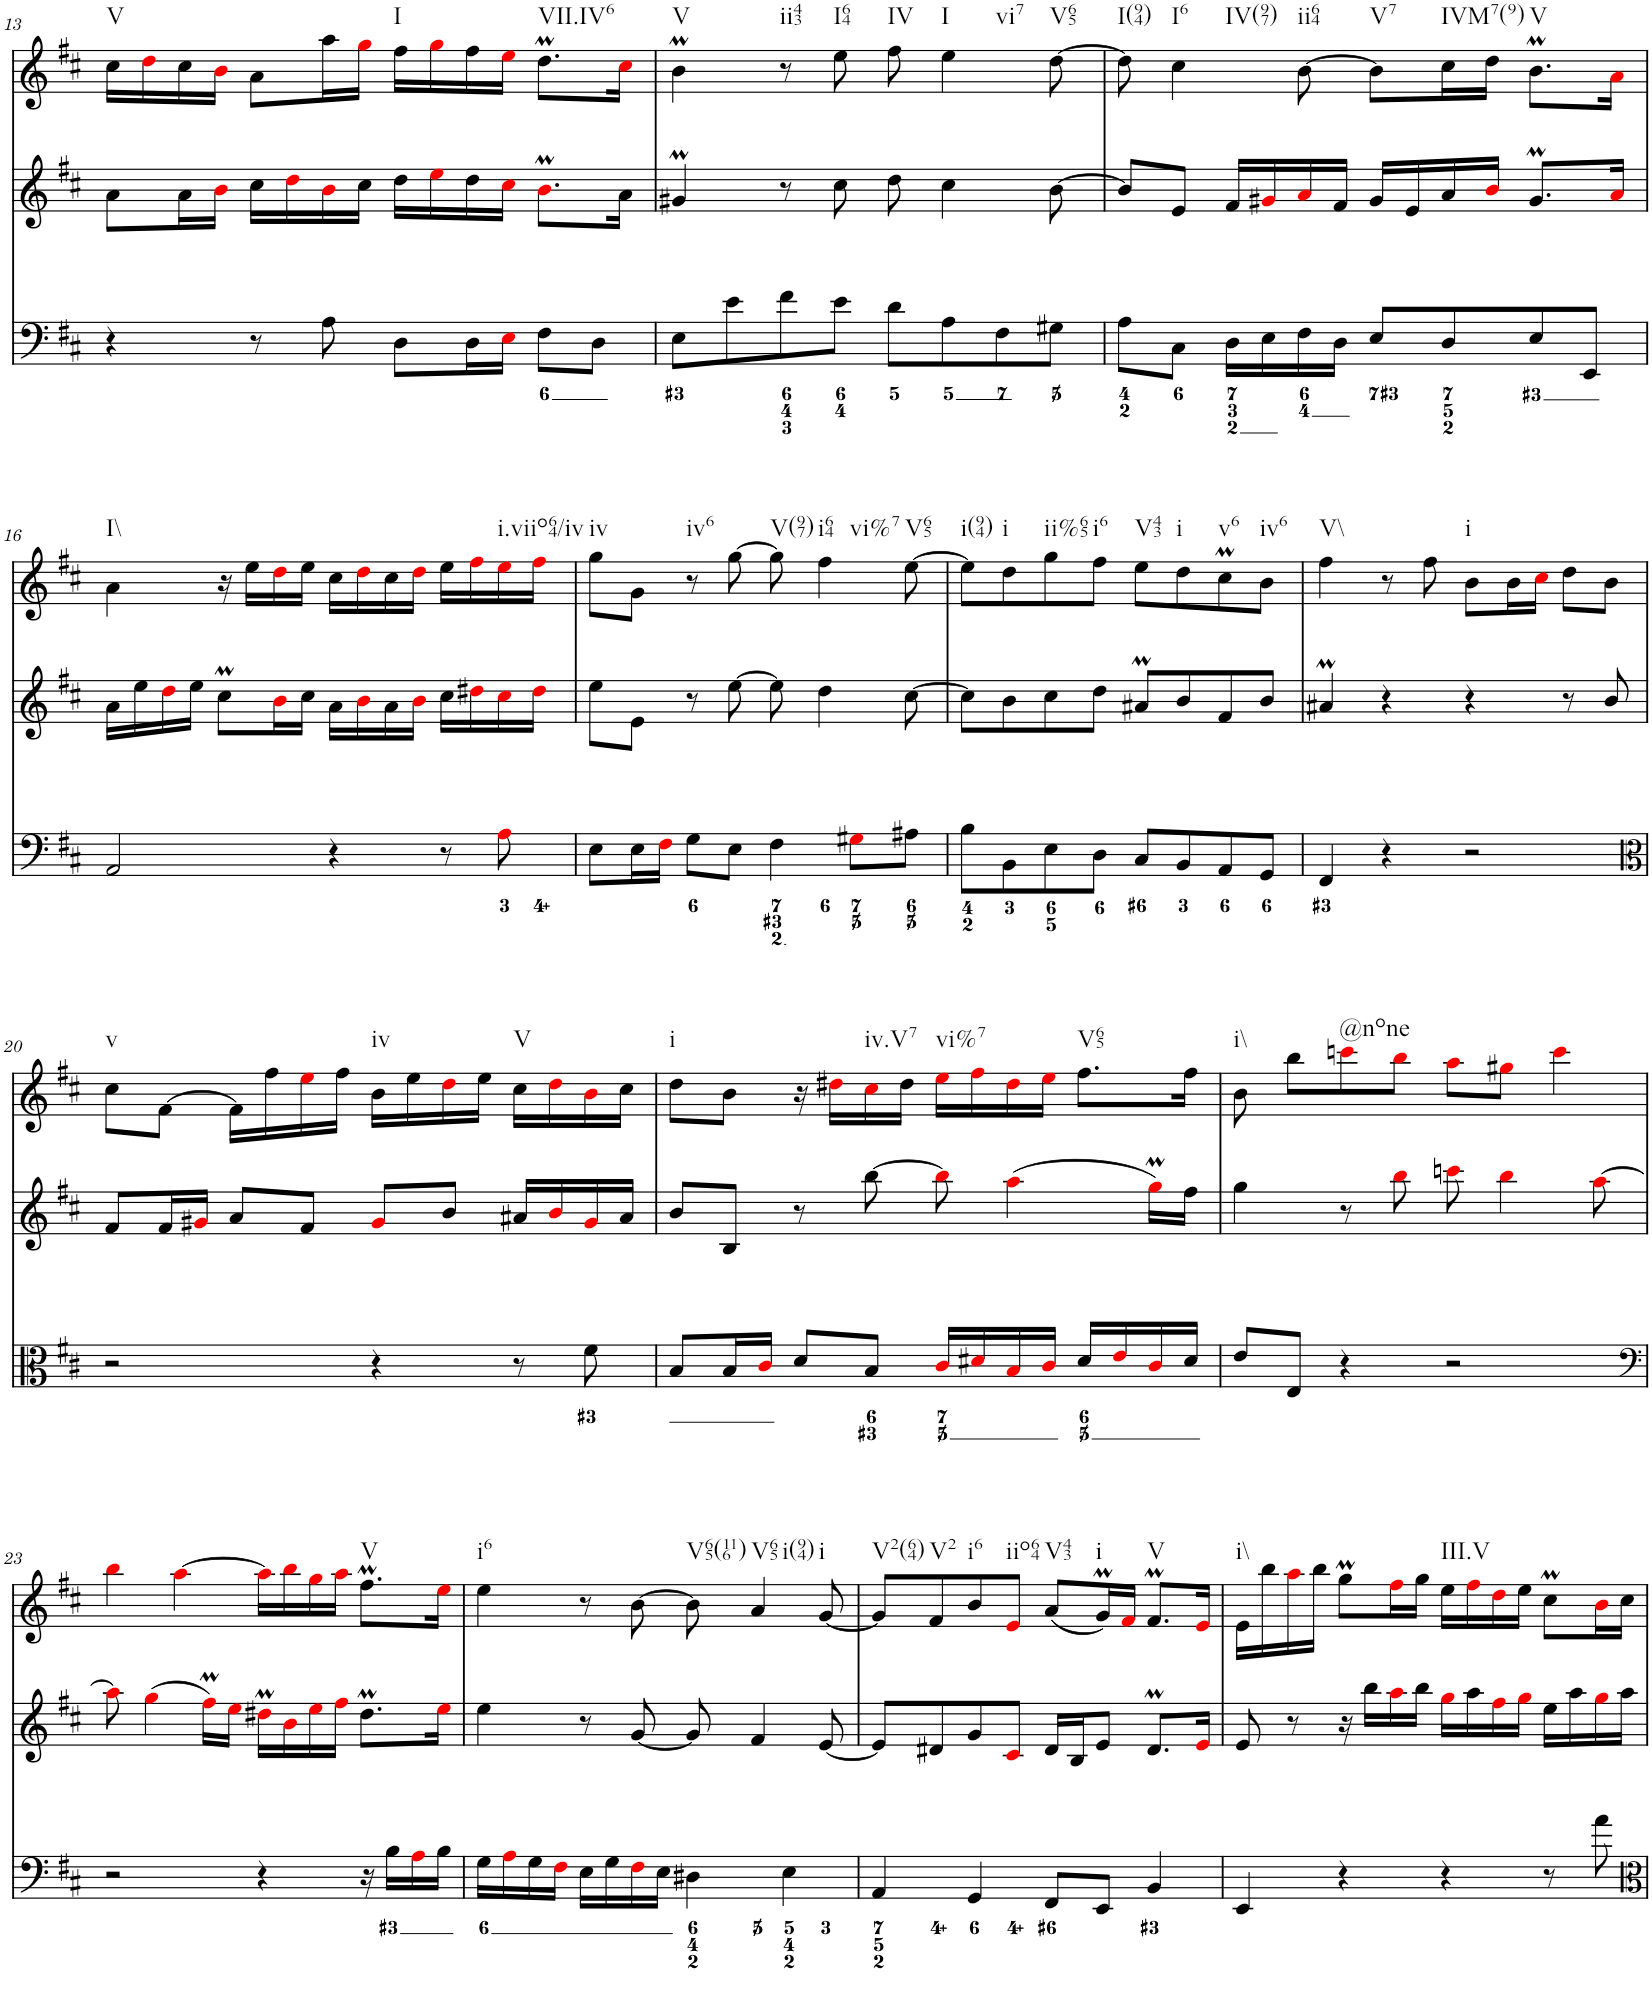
**kern	**kern	**kern
*part1	*part1	*part1
*staff3	*staff2	*staff1
*I"Piano	*	*
*I'Pno.	*	*
!!LO:PB:g=z
*clefF4	*clefG2	*clefG2
*k[f#c#]	*k[f#c#]	*k[f#c#]
*M4/4	*M4/4	*M4/4
*met(c)	*met(c)	*met(c)
=13	=13	=13
!	!	!LO:TX:b:t=V
4r	8a\L	16cc#\LL
.	.	16ddi\
.	16a\L	16cc#\
.	16bi\JJ	16bi\JJ
8r	16cc#\LL	8a\L
.	16ddi\	.
8A\	16bi\	16aa\L
.	16cc#\JJ	16ggi\JJ
!	!	!LO:TX:b:t=I
8D\L	16dd\LL	16ff#\LL
.	16eei\	16ggi\
16D\L	16dd\	16ff#\
16Ei\JJ	16cc#i\JJ	16eei\JJ
!	!	!LO:TX:b:t=VII.IV6
8F#\L	8.bMi\L	8.ddM\L
8D\J	.	.
.	16a\Jk	16cc#i\Jk
=14	=14	=14
!	!	!LO:TX:b:t=V
8E\L	4g#Xm/	4bM\
8e\	.	.
!	!	!LO:TX:b:t=ii43
8f#\	8r	8r
!	!	!LO:TX:b:t=I64
8e\J	8cc#\	8ee\
!	!	!LO:TX:b:t=IV
8d\L	8dd\	8ff#\
!	!	!LO:TX:b:t=I
!	!	!LO:TX:b:t=vi7
8A\	4cc#\	4ee\
8F#\	.	.
!	!	!LO:TX:b:t=V65
8G#X\J	[8b\	[8dd\
=15	=15	=15
!	!	!LO:TX:b:t=I(94)
8A\L	8b/L]	8dd\]
!	!	!LO:TX:b:t=I6
!	!	!LO:TX:b:t=IV(97)
8C#\J	8e/J	4cc#\
16D\LL	16f#/LL	.
16E\	16g#Xi/	.
!	!	!LO:TX:b:t=ii64
16F#\	16ai/	[8b\
16D\JJ	16f#/JJ	.
!	!	!LO:TX:b:t=V7
8E/L	16g#/LL	8b\L]
.	16e/	.
!	!	!LO:TX:b:t=IVM7(9)
8D/	16a/	16cc#\L
.	16bi/JJ	16dd\JJ
!	!	!LO:TX:b:t=V
8E/	8.g#m/L	8.bM\L
8EE/J	.	.
.	16ai/Jk	16ai\Jk
!!LO:LB:g=z
=16	=16	=16
!	!	!LO:TX:b:t=I\\
2AA/	16a\LL	4a\
.	16ee\	.
.	16ddi\	.
.	16ee\JJ	.
.	8cc#m\L	16r
.	.	16ee\LL
.	16bi\L	16ddi\
.	16cc#\JJ	16ee\JJ
4r	16a\LL	16cc#\LL
.	16bi\	16ddi\
.	16a\	16cc#\
.	16bi\JJ	16ddi\JJ
8r	16cc#\LL	16ee\LL
.	16dd#Xi\	16ff#i\
!	!	!LO:TX:b:t=i.viio64/iv
8Ai\	16cc#i\	16eei\
.	16dd#i\JJ	16ff#i\JJ
=17	=17	=17
!	!	!LO:TX:b:t=iv
8E\L	8ee\L	8gg\L
16E\L	8e\J	8g\J
16F#i\JJ	.	.
!	!	!LO:TX:b:t=iv6
8G\L	8r	8r
8E\J	[8ee\	[8gg\
!	!	!LO:TX:b:t=V(97)
4F#\	8ee\]	8gg\]
!	!	!LO:TX:b:t=i64
!	!	!LO:TX:b:t=vi%7
.	4dd\	4ff#\
8G#Xi\L	.	.
!	!	!LO:TX:b:t=V65
8A#X\J	[8cc#\	[8ee\
=18	=18	=18
!	!	!LO:TX:b:t=i(94)
8B\L	8cc#\L]	8ee\L]
!	!	!LO:TX:b:t=i
8BB\	8b\	8dd\
!	!	!LO:TX:b:t=ii%65
8E\	8cc#\	8gg\
!	!	!LO:TX:b:t=i6
8D\J	8dd\J	8ff#\J
!	!	!LO:TX:b:t=V43
8C#/L	8a#Xm/L	8ee\L
!	!	!LO:TX:b:t=i
8BB/	8b/	8dd\
!	!	!LO:TX:b:t=v6
8AA/	8f#/	8cc#m\
!	!	!LO:TX:b:t=iv6
8GG/J	8b/J	8b\J
=19	=19	=19
!	!	!LO:TX:b:t=V\\
4FF#/	4a#Xm/	4ff#\
4r	4r	8r
.	.	8ff#\
!	!	!LO:TX:b:t=i
2r	4r	8b\L
.	.	16b\L
.	.	16cc#i\JJ
.	8r	8dd\L
.	8b/	8b\J
!!LO:LB:g=z
=20	=20	=20
*clefC3	*	*
!	!	!LO:TX:b:t=v
2r	8f#/L	8cc#\L
.	16f#/L	[8f#\J
.	16g#Xi/JJ	.
.	8a/L	16f#\LL]
.	.	16ff#\
.	8f#/J	16eei\
.	.	16ff#\JJ
!	!	!LO:TX:b:t=iv
4r	8g#i/L	16b\LL
.	.	16ee\
.	8b/J	16ddi\
.	.	16ee\JJ
!	!	!LO:TX:b:t=V
8r	16a#X/LL	16cc#\LL
.	16bi/	16ddi\
8f#\	16g#i/	16bi\
.	16a#/JJ	16cc#\JJ
=21	=21	=21
!	!	!LO:TX:b:t=i
8B/L	8b/L	8dd\L
16B/L	8B/J	8b\J
16c#i/JJ	.	.
8d/L	8r	16r
.	.	16dd#Xi\LL
!	!	!LO:TX:b:t=iv.V7
8B/J	[8bb\	16cc#i\
.	.	16dd#\JJ
!	!	!LO:TX:b:t=vi%7
16c#i/LL	8bbi\]	16eei\LL
16d#Xi/	.	16ff#i\
16Bi/	4aai\	16dd#i\
16c#i/JJ	.	16eei\JJ
!	!	!LO:TX:b:t=V65
16d#/LL	.	8.ff#\L
16ei/	.	.
16c#i/	16ggMi\LL	.
16d#/JJ	16ff#\JJ	16ff#\Jk
=22	=22	=22
!	!	!LO:TX:b:t=i\\
8e/L	4gg\	8b\
8E/J	.	8bb\L
!	!	!LO:TX:b:t=@none
4r	8r	8cccni\
.	8bbi\	8bbi\J
2r	8cccni\	8aai\L
.	4bbi\	8gg#Xi\J
.	.	4ccci\
.	[8aai\	.
!!LO:LB:g=z
=23	=23	=23
*clefF4	*	*
2r	8aai\]	4bbi\
.	4ggi\	.
.	.	[4aai\
.	16ff#mi\LL	.
.	16eei\JJ	.
4r	16dd#Xmi\LL	16aai\LL]
.	16bi\	16bbi\
.	16eei\	16ggi\
.	16ff#i\JJ	16aai\JJ
!	!	!LO:TX:b:t=V
16r	8.dd#m\L	8.ff#m\L
16B\LL	.	.
16Ai\	.	.
16B\JJ	16eei\Jk	16eei\Jk
=24	=24	=24
!	!	!LO:TX:b:t=i6
16G\LL	4ee\	4ee\
16Ai\	.	.
16G\	.	.
16F#i\JJ	.	.
16E\LL	8r	8r
16G\	.	.
16F#i\	[8g/	[8b\
16E\JJ	.	.
!	!	!LO:TX:b:t=V65(116)
4D#X\	8g/]	8b\]
!	!	!LO:TX:b:t=V65
!	!	!LO:TX:b:t=i(94)
.	4f#/	4a/
4E\	.	.
!	!	!LO:TX:b:t=i
.	[8e/	[8g/
=25	=25	=25
!	!	!LO:TX:b:t=V2(64)
4AA/	8e/L]	8g/L]
!	!	!LO:TX:b:t=V2
.	8d#X/	8f#/
!	!	!LO:TX:b:t=i6
4GG/	8g/	8b/
!	!	!LO:TX:b:t=iio64
.	8c#i/J	8ei/J
!	!	!LO:TX:b:t=V43
8FF#/L	16d#/LL	(8a/L
.	16B/J	.
!	!	!LO:TX:b:t=i
8EE/J	8e/J	16gM/L)
.	.	16f#i/JJ
!	!	!LO:TX:b:t=V
4BB/	8.d#m/L	8.f#m/L
.	16ei/Jk	16ei/Jk
=26	=26	=26
!	!	!LO:TX:b:t=i\\
4EE/	8e/	16e\LL
.	.	16bb\
.	8r	16aai\
.	.	16bb\JJ
4r	16r	8ggM\L
.	16bb\LL	.
.	16aai\	16ff#i\L
.	16bb\JJ	16gg\JJ
!	!	!LO:TX:b:t=III.V
4r	16ggi\LL	16ee\LL
.	16aa\	16ff#i\
.	16ff#i\	16ddi\
.	16ggi\JJ	16ee\JJ
8r	16ee\LL	8cc#m\L
.	16aa\	.
8a\	16ggi\	16bi\L
.	16aa\JJ	16cc#\JJ
=	=	=
*-	*-	*-
